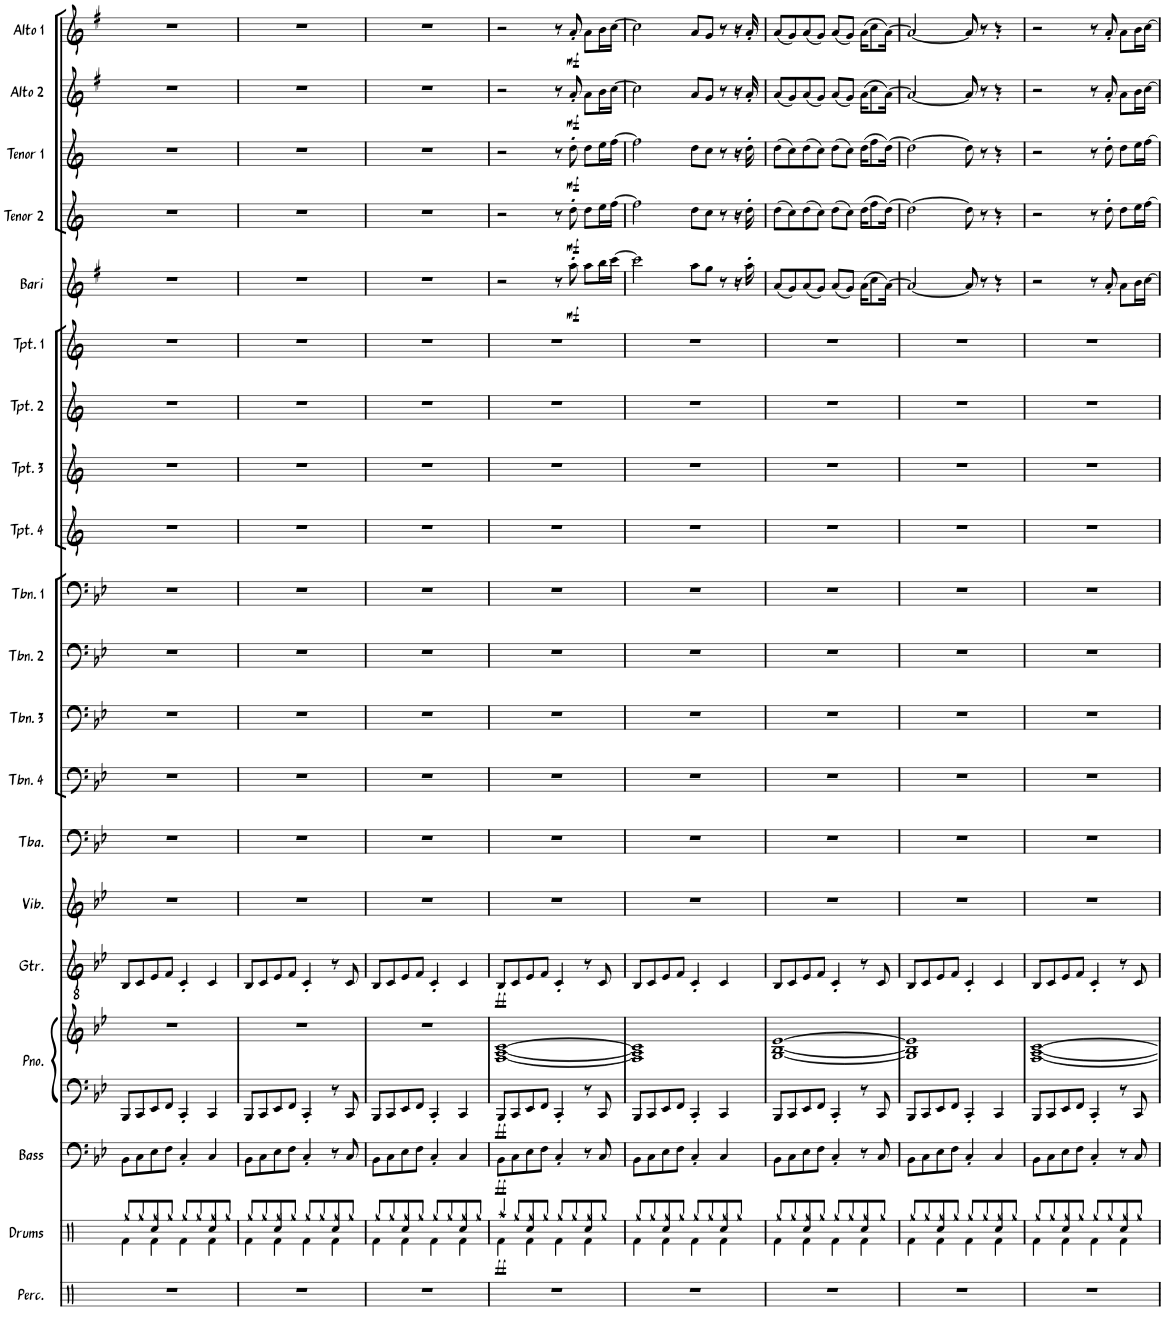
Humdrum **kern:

**kern	**kern	**dynam	**kern	**dynam	**kern	**kern	**dynam	**kern	**dynam	**kern	**kern	**kern	**kern	**kern	**kern	**kern	**kern	**kern	**kern	**kern	**dynam	**kern	**dynam	**kern	**dynam	**kern	**dynam	**kern	**dynam
*part20	*part19	*part19	*part18	*part18	*part17	*part17	*part17	*part16	*part16	*part15	*part14	*part13	*part12	*part11	*part10	*part9	*part8	*part7	*part6	*part5	*part5	*part4	*part4	*part3	*part3	*part2	*part2	*part1	*part1
*staff21	*staff20	*staff20	*staff19	*staff19	*staff18	*staff17	*staff17/18	*staff16	*staff16	*staff15	*staff14	*staff13	*staff12	*staff11	*staff10	*staff9	*staff8	*staff7	*staff6	*staff5	*staff5	*staff4	*staff4	*staff3	*staff3	*staff2	*staff2	*staff1	*staff1
*I"Percussion	*I"Drums	*	*I"Bass	*	*I"Piano	*	*	*I"Guitar	*	*I"Vibraphone	*I"Tuba	*I"Trombone 4	*I"Trombone 3	*I"Trombone 2	*I"Trombone 1	*I"Trumpet 4	*I"Trumpet 3	*I"Trumpet 2	*I"Trumpet 1	*I"Bari Sax	*	*I"Tenor Sax 2	*	*I"Tenor Sax 1	*	*I"Alto Sax 2	*	*I"Alto Sax 1	*
*I'Perc.	*I'Drums	*	*I'Bass	*	*I'Pno.	*	*	*I'Gtr.	*	*I'Vib.	*I'Tba.	*I'Tbn. 4	*I'Tbn. 3	*I'Tbn. 2	*I'Tbn. 1	*I'Tpt. 4	*I'Tpt. 3	*I'Tpt. 2	*I'Tpt. 1	*I'Bari	*	*I'Tenor 2	*	*I'Tenor 1	*	*I'Alto 2	*	*I'Alto 1	*
!!LO:PB:g=z
*clefX	*clefX	*	*clefF4	*	*clefF4	*clefG2	*	*clefGv2	*	*clefG2	*clefF4	*clefF4	*clefF4	*clefF4	*clefF4	*clefG2	*clefG2	*clefG2	*clefG2	*clefG2	*	*clefG2	*	*clefG2	*	*clefG2	*	*clefG2	*
*	*	*	*Trd7c12	*	*	*	*	*	*	*	*	*	*	*	*	*Trd1c2	*Trd1c2	*Trd1c2	*Trd1c2	*Trd12c21	*	*Trd8c14	*	*Trd8c14	*	*Trd5c9	*	*Trd5c9	*
*k[]	*k[]	*	*k[b-e-]	*	*k[b-e-]	*k[b-e-]	*	*k[b-e-]	*	*k[b-e-]	*k[b-e-]	*k[b-e-]	*k[b-e-]	*k[b-e-]	*k[b-e-]	*k[]	*k[]	*k[]	*k[]	*k[f#]	*	*k[]	*	*k[]	*	*k[f#]	*	*k[f#]	*
*M4/4	*M4/4	*	*M4/4	*	*M4/4	*M4/4	*	*M4/4	*	*M4/4	*M4/4	*M4/4	*M4/4	*M4/4	*M4/4	*M4/4	*M4/4	*M4/4	*M4/4	*M4/4	*	*M4/4	*	*M4/4	*	*M4/4	*	*M4/4	*
=91	=91	=91	=91	=91	=91	=91	=91	=91	=91	=91	=91	=91	=91	=91	=91	=91	=91	=91	=91	=91	=91	=91	=91	=91	=91	=91	=91	=91	=91
*	*^	*	*	*	*	*	*	*	*	*	*	*	*	*	*	*	*	*	*	*	*	*	*	*	*	*	*	*	*
*	*	*^	*	*	*	*	*	*	*	*	*	*	*	*	*	*	*	*	*	*	*	*	*	*	*	*	*	*	*	*
1r	8Rgg/L	4Rf\	4ryy	.	8BB-\L	.	8BBB-/L	1r	.	8BB-/L	.	1r	1r	1r	1r	1r	1r	1r	1r	1r	1r	1r	.	1r	.	1r	.	1r	.	1r	.
.	8Rgg/	.	.	.	8C\	.	8CC/	.	.	8C/	.	.	.	.	.	.	.	.	.	.	.	.	.	.	.	.	.	.	.	.	.
.	8Rgg/	4Rf\	4Rcc/	.	8E-\	.	8EE-/	.	.	8E-/	.	.	.	.	.	.	.	.	.	.	.	.	.	.	.	.	.	.	.	.	.
.	8Rgg/J	.	.	.	8F\J	.	8FF/J	.	.	8F/J	.	.	.	.	.	.	.	.	.	.	.	.	.	.	.	.	.	.	.	.	.
.	8Rgg/L	4Rf\	4ryy	.	4C'/	.	4CC'/	.	.	4C'/	.	.	.	.	.	.	.	.	.	.	.	.	.	.	.	.	.	.	.	.	.
.	8Rgg/	.	.	.	.	.	.	.	.	.	.	.	.	.	.	.	.	.	.	.	.	.	.	.	.	.	.	.	.	.	.
.	8Rgg/	4Rf\	4Rcc/	.	4C/	.	4CC/	.	.	4C/	.	.	.	.	.	.	.	.	.	.	.	.	.	.	.	.	.	.	.	.	.
.	8Rgg/J	.	.	.	.	.	.	.	.	.	.	.	.	.	.	.	.	.	.	.	.	.	.	.	.	.	.	.	.	.	.
=92	=92	=92	=92	=92	=92	=92	=92	=92	=92	=92	=92	=92	=92	=92	=92	=92	=92	=92	=92	=92	=92	=92	=92	=92	=92	=92	=92	=92	=92	=92	=92
1r	8Rgg/L	4Rf\	4ryy	.	8BB-\L	.	8BBB-/L	1r	.	8BB-/L	.	1r	1r	1r	1r	1r	1r	1r	1r	1r	1r	1r	.	1r	.	1r	.	1r	.	1r	.
.	8Rgg/	.	.	.	8C\	.	8CC/	.	.	8C/	.	.	.	.	.	.	.	.	.	.	.	.	.	.	.	.	.	.	.	.	.
.	8Rgg/	4Rf\	4Rcc/	.	8E-\	.	8EE-/	.	.	8E-/	.	.	.	.	.	.	.	.	.	.	.	.	.	.	.	.	.	.	.	.	.
.	8Rgg/J	.	.	.	8F\J	.	8FF/J	.	.	8F/J	.	.	.	.	.	.	.	.	.	.	.	.	.	.	.	.	.	.	.	.	.
.	8Rgg/L	4Rf\	4ryy	.	4C'/	.	4CC'/	.	.	4C'/	.	.	.	.	.	.	.	.	.	.	.	.	.	.	.	.	.	.	.	.	.
.	8Rgg/	.	.	.	.	.	.	.	.	.	.	.	.	.	.	.	.	.	.	.	.	.	.	.	.	.	.	.	.	.	.
.	8Rgg/	4Rf\	4Rcc/	.	8r	.	8r	.	.	8r	.	.	.	.	.	.	.	.	.	.	.	.	.	.	.	.	.	.	.	.	.
.	8Rgg/J	.	.	.	8C/	.	8CC/	.	.	8C/	.	.	.	.	.	.	.	.	.	.	.	.	.	.	.	.	.	.	.	.	.
=93	=93	=93	=93	=93	=93	=93	=93	=93	=93	=93	=93	=93	=93	=93	=93	=93	=93	=93	=93	=93	=93	=93	=93	=93	=93	=93	=93	=93	=93	=93	=93
1r	8Rgg/L	4Rf\	4ryy	.	8BB-\L	.	8BBB-/L	1r	.	8BB-/L	.	1r	1r	1r	1r	1r	1r	1r	1r	1r	1r	1r	.	1r	.	1r	.	1r	.	1r	.
.	8Rgg/	.	.	.	8C\	.	8CC/	.	.	8C/	.	.	.	.	.	.	.	.	.	.	.	.	.	.	.	.	.	.	.	.	.
.	8Rgg/	4Rf\	4Rcc/	.	8E-\	.	8EE-/	.	.	8E-/	.	.	.	.	.	.	.	.	.	.	.	.	.	.	.	.	.	.	.	.	.
.	8Rgg/J	.	.	.	8F\J	.	8FF/J	.	.	8F/J	.	.	.	.	.	.	.	.	.	.	.	.	.	.	.	.	.	.	.	.	.
.	8Rgg/L	4Rf\	4ryy	.	4C'/	.	4CC'/	.	.	4C'/	.	.	.	.	.	.	.	.	.	.	.	.	.	.	.	.	.	.	.	.	.
.	8Rgg/	.	.	.	.	.	.	.	.	.	.	.	.	.	.	.	.	.	.	.	.	.	.	.	.	.	.	.	.	.	.
.	8Rgg/	4Rf\	4Rcc/	.	4C/	.	4CC/	.	.	4C/	.	.	.	.	.	.	.	.	.	.	.	.	.	.	.	.	.	.	.	.	.
.	8Rgg/J	.	.	.	.	.	.	.	.	.	.	.	.	.	.	.	.	.	.	.	.	.	.	.	.	.	.	.	.	.	.
=94	=94	=94	=94	=94	=94	=94	=94	=94	=94	=94	=94	=94	=94	=94	=94	=94	=94	=94	=94	=94	=94	=94	=94	=94	=94	=94	=94	=94	=94	=94	=94
!	!	!	!	!LO:DY:b	!	!LO:DY:b	!	!	!LO:DY:b=2	!	!LO:DY:b	!	!	!	!	!	!	!	!	!	!	!	!	!	!	!	!	!	!	!	!
1r	8ryy	4Rf\	4Raa/	ff	8BB-\L	ff	8BBB-/L	[1F [1A [1c	ff	8BB-/L	ff	1r	1r	1r	1r	1r	1r	1r	1r	1r	1r	2r	.	2r	.	2r	.	2r	.	2r	.
.	8Rgg/L	.	.	.	8C\	.	8CC/	.	.	8C/	.	.	.	.	.	.	.	.	.	.	.	.	.	.	.	.	.	.	.	.	.
.	8Rgg/	4Rf\	4Rcc/	.	8E-\	.	8EE-/	.	.	8E-/	.	.	.	.	.	.	.	.	.	.	.	.	.	.	.	.	.	.	.	.	.
.	8Rgg/J	.	.	.	8F\J	.	8FF/J	.	.	8F/J	.	.	.	.	.	.	.	.	.	.	.	.	.	.	.	.	.	.	.	.	.
.	8Rgg/L	4Rf\	4ryy	.	4C'/	.	4CC'/	.	.	4C'/	.	.	.	.	.	.	.	.	.	.	.	8r	.	8r	.	8r	.	8r	.	8r	.
!	!	!	!	!	!	!	!	!	!	!	!	!	!	!	!	!	!	!	!	!	!	!	!LO:DY:b	!	!LO:DY:b	!	!LO:DY:b	!	!LO:DY:b	!	!LO:DY:b
.	8Rgg/	.	.	.	.	.	.	.	.	.	.	.	.	.	.	.	.	.	.	.	.	8aa'\	mf	8dd'\	mf	8dd'\	mf	8a'/	mf	8a'/	mf
.	8Rgg/	4Rf\	4Rcc/	.	8r	.	8r	.	.	8r	.	.	.	.	.	.	.	.	.	.	.	8aa\L	.	8dd\L	.	8dd\L	.	8a\L	.	8a\L	.
.	8Rgg/J	.	.	.	8C/	.	8CC/	.	.	8C/	.	.	.	.	.	.	.	.	.	.	.	16bb\L	.	16ee\L	.	16ee\L	.	16b\L	.	16b\L	.
.	.	.	.	.	.	.	.	.	.	.	.	.	.	.	.	.	.	.	.	.	.	[16ccc\JJ	.	[16ff\JJ	.	[16ff\JJ	.	[16cc\JJ	.	[16cc\JJ	.
=95	=95	=95	=95	=95	=95	=95	=95	=95	=95	=95	=95	=95	=95	=95	=95	=95	=95	=95	=95	=95	=95	=95	=95	=95	=95	=95	=95	=95	=95	=95	=95
1r	8Rgg/L	4Rf\	4ryy	.	8BB-\L	.	8BBB-/L	1F] 1A] 1c]	.	8BB-/L	.	1r	1r	1r	1r	1r	1r	1r	1r	1r	1r	2ccc\]	.	2ff\]	.	2ff\]	.	2cc\]	.	2cc\]	.
.	8Rgg/	.	.	.	8C\	.	8CC/	.	.	8C/	.	.	.	.	.	.	.	.	.	.	.	.	.	.	.	.	.	.	.	.	.
.	8Rgg/	4Rf\	4Rcc/	.	8E-\	.	8EE-/	.	.	8E-/	.	.	.	.	.	.	.	.	.	.	.	.	.	.	.	.	.	.	.	.	.
.	8Rgg/J	.	.	.	8F\J	.	8FF/J	.	.	8F/J	.	.	.	.	.	.	.	.	.	.	.	.	.	.	.	.	.	.	.	.	.
.	8Rgg/L	4Rf\	4ryy	.	4C'/	.	4CC'/	.	.	4C'/	.	.	.	.	.	.	.	.	.	.	.	8aa\L	.	8dd\L	.	8dd\L	.	8a/L	.	8a/L	.
.	8Rgg/	.	.	.	.	.	.	.	.	.	.	.	.	.	.	.	.	.	.	.	.	8gg\J	.	8cc\J	.	8cc\J	.	8g/J	.	8g/J	.
.	8Rgg/	4Rf\	4Rcc/	.	4C/	.	4CC/	.	.	4C/	.	.	.	.	.	.	.	.	.	.	.	8r	.	8r	.	8r	.	8r	.	8r	.
.	8Rgg/J	.	.	.	.	.	.	.	.	.	.	.	.	.	.	.	.	.	.	.	.	16r	.	16r	.	16r	.	16r	.	16r	.
.	.	.	.	.	.	.	.	.	.	.	.	.	.	.	.	.	.	.	.	.	.	16aa'\	.	16dd'\	.	16dd'\	.	16a'/	.	16a'/	.
=96	=96	=96	=96	=96	=96	=96	=96	=96	=96	=96	=96	=96	=96	=96	=96	=96	=96	=96	=96	=96	=96	=96	=96	=96	=96	=96	=96	=96	=96	=96	=96
1r	8Rgg/L	4Rf\	4ryy	.	8BB-\L	.	8BBB-/L	[1G [1B- [1e-	.	8BB-/L	.	1r	1r	1r	1r	1r	1r	1r	1r	1r	1r	(8a/L	.	(8dd\L	.	(8dd\L	.	(8a/L	.	(8a/L	.
.	8Rgg/	.	.	.	8C\	.	8CC/	.	.	8C/	.	.	.	.	.	.	.	.	.	.	.	8g/)	.	8cc\)	.	8cc\)	.	8g/)	.	8g/)	.
.	8Rgg/	4Rf\	4Rcc/	.	8E-\	.	8EE-/	.	.	8E-/	.	.	.	.	.	.	.	.	.	.	.	(8a/	.	(8dd\	.	(8dd\	.	(8a/	.	(8a/	.
.	8Rgg/J	.	.	.	8F\J	.	8FF/J	.	.	8F/J	.	.	.	.	.	.	.	.	.	.	.	8g/J)	.	8cc\J)	.	8cc\J)	.	8g/J)	.	8g/J)	.
.	8Rgg/L	4Rf\	4ryy	.	4C'/	.	4CC'/	.	.	4C'/	.	.	.	.	.	.	.	.	.	.	.	(8a/L	.	(8dd\L	.	(8dd\L	.	(8a/L	.	(8a/L	.
.	8Rgg/	.	.	.	.	.	.	.	.	.	.	.	.	.	.	.	.	.	.	.	.	8g/J)	.	8cc\J)	.	8cc\J)	.	8g/J)	.	8g/J)	.
.	8Rgg/	4Rf\	4Rcc/	.	8r	.	8r	.	.	8r	.	.	.	.	.	.	.	.	.	.	.	(16a\KL	.	(16dd\KL	.	(16dd\KL	.	(16a\KL	.	(16a\KL	.
.	.	.	.	.	.	.	.	.	.	.	.	.	.	.	.	.	.	.	.	.	.	8cc\	.	8ff\	.	8ff\	.	8cc\	.	8cc\	.
.	8Rgg/J	.	.	.	8C/	.	8CC/	.	.	8C/	.	.	.	.	.	.	.	.	.	.	.	.	.	.	.	.	.	.	.	.	.
.	.	.	.	.	.	.	.	.	.	.	.	.	.	.	.	.	.	.	.	.	.	[16a\Jk)	.	[16dd\Jk)	.	[16dd\Jk)	.	[16a\Jk)	.	[16a\Jk)	.
=97	=97	=97	=97	=97	=97	=97	=97	=97	=97	=97	=97	=97	=97	=97	=97	=97	=97	=97	=97	=97	=97	=97	=97	=97	=97	=97	=97	=97	=97	=97	=97
1r	8Rgg/L	4Rf\	4ryy	.	8BB-\L	.	8BBB-/L	1G] 1B-] 1e-]	.	8BB-/L	.	1r	1r	1r	1r	1r	1r	1r	1r	1r	1r	2a/_	.	2dd\_	.	2dd\_	.	2a/_	.	2a/_	.
.	8Rgg/	.	.	.	8C\	.	8CC/	.	.	8C/	.	.	.	.	.	.	.	.	.	.	.	.	.	.	.	.	.	.	.	.	.
.	8Rgg/	4Rf\	4Rcc/	.	8E-\	.	8EE-/	.	.	8E-/	.	.	.	.	.	.	.	.	.	.	.	.	.	.	.	.	.	.	.	.	.
.	8Rgg/J	.	.	.	8F\J	.	8FF/J	.	.	8F/J	.	.	.	.	.	.	.	.	.	.	.	.	.	.	.	.	.	.	.	.	.
.	8Rgg/L	4Rf\	4ryy	.	4C'/	.	4CC'/	.	.	4C'/	.	.	.	.	.	.	.	.	.	.	.	8a/]	.	8dd\]	.	8dd\]	.	8a/]	.	8a/]	.
.	8Rgg/	.	.	.	.	.	.	.	.	.	.	.	.	.	.	.	.	.	.	.	.	8r	.	8r	.	8r	.	8r	.	8r	.
.	8Rgg/	4Rf\	4Rcc/	.	4C/	.	4CC/	.	.	4C/	.	.	.	.	.	.	.	.	.	.	.	4r	.	4r	.	4r	.	4r	.	4r	.
.	8Rgg/J	.	.	.	.	.	.	.	.	.	.	.	.	.	.	.	.	.	.	.	.	.	.	.	.	.	.	.	.	.	.
=98	=98	=98	=98	=98	=98	=98	=98	=98	=98	=98	=98	=98	=98	=98	=98	=98	=98	=98	=98	=98	=98	=98	=98	=98	=98	=98	=98	=98	=98	=98	=98
1r	8Rgg/L	4Rf\	4ryy	.	8BB-\L	.	8BBB-/L	[1F [1A [1c	.	8BB-/L	.	1r	1r	1r	1r	1r	1r	1r	1r	1r	1r	2r	.	2r	.	2r	.	2r	.	2r	.
.	8Rgg/	.	.	.	8C\	.	8CC/	.	.	8C/	.	.	.	.	.	.	.	.	.	.	.	.	.	.	.	.	.	.	.	.	.
.	8Rgg/	4Rf\	4Rcc/	.	8E-\	.	8EE-/	.	.	8E-/	.	.	.	.	.	.	.	.	.	.	.	.	.	.	.	.	.	.	.	.	.
.	8Rgg/J	.	.	.	8F\J	.	8FF/J	.	.	8F/J	.	.	.	.	.	.	.	.	.	.	.	.	.	.	.	.	.	.	.	.	.
.	8Rgg/L	4Rf\	4ryy	.	4C'/	.	4CC'/	.	.	4C'/	.	.	.	.	.	.	.	.	.	.	.	8r	.	8r	.	8r	.	8r	.	8r	.
.	8Rgg/	.	.	.	.	.	.	.	.	.	.	.	.	.	.	.	.	.	.	.	.	8a'/	.	8dd'\	.	8dd'\	.	8a'/	.	8a'/	.
.	8Rgg/	4Rf\	4Rcc/	.	8r	.	8r	.	.	8r	.	.	.	.	.	.	.	.	.	.	.	8a\L	.	8dd\L	.	8dd\L	.	8a\L	.	8a\L	.
.	8Rgg/J	.	.	.	8C/	.	8CC/	.	.	8C/	.	.	.	.	.	.	.	.	.	.	.	16b\L	.	16ee\L	.	16ee\L	.	16b\L	.	16b\L	.
.	.	.	.	.	.	.	.	.	.	.	.	.	.	.	.	.	.	.	.	.	.	[16cc\JJ	.	[16ff\JJ	.	[16ff\JJ	.	[16cc\JJ	.	[16cc\JJ	.
*	*v	*v	*v	*	*	*	*	*	*	*	*	*	*	*	*	*	*	*	*	*	*	*	*	*	*	*	*	*	*	*	*
=	=	=	=	=	=	=	=	=	=	=	=	=	=	=	=	=	=	=	=	=	=	=	=	=	=	=	=	=	=
*-	*-	*-	*-	*-	*-	*-	*-	*-	*-	*-	*-	*-	*-	*-	*-	*-	*-	*-	*-	*-	*-	*-	*-	*-	*-	*-	*-	*-	*-
